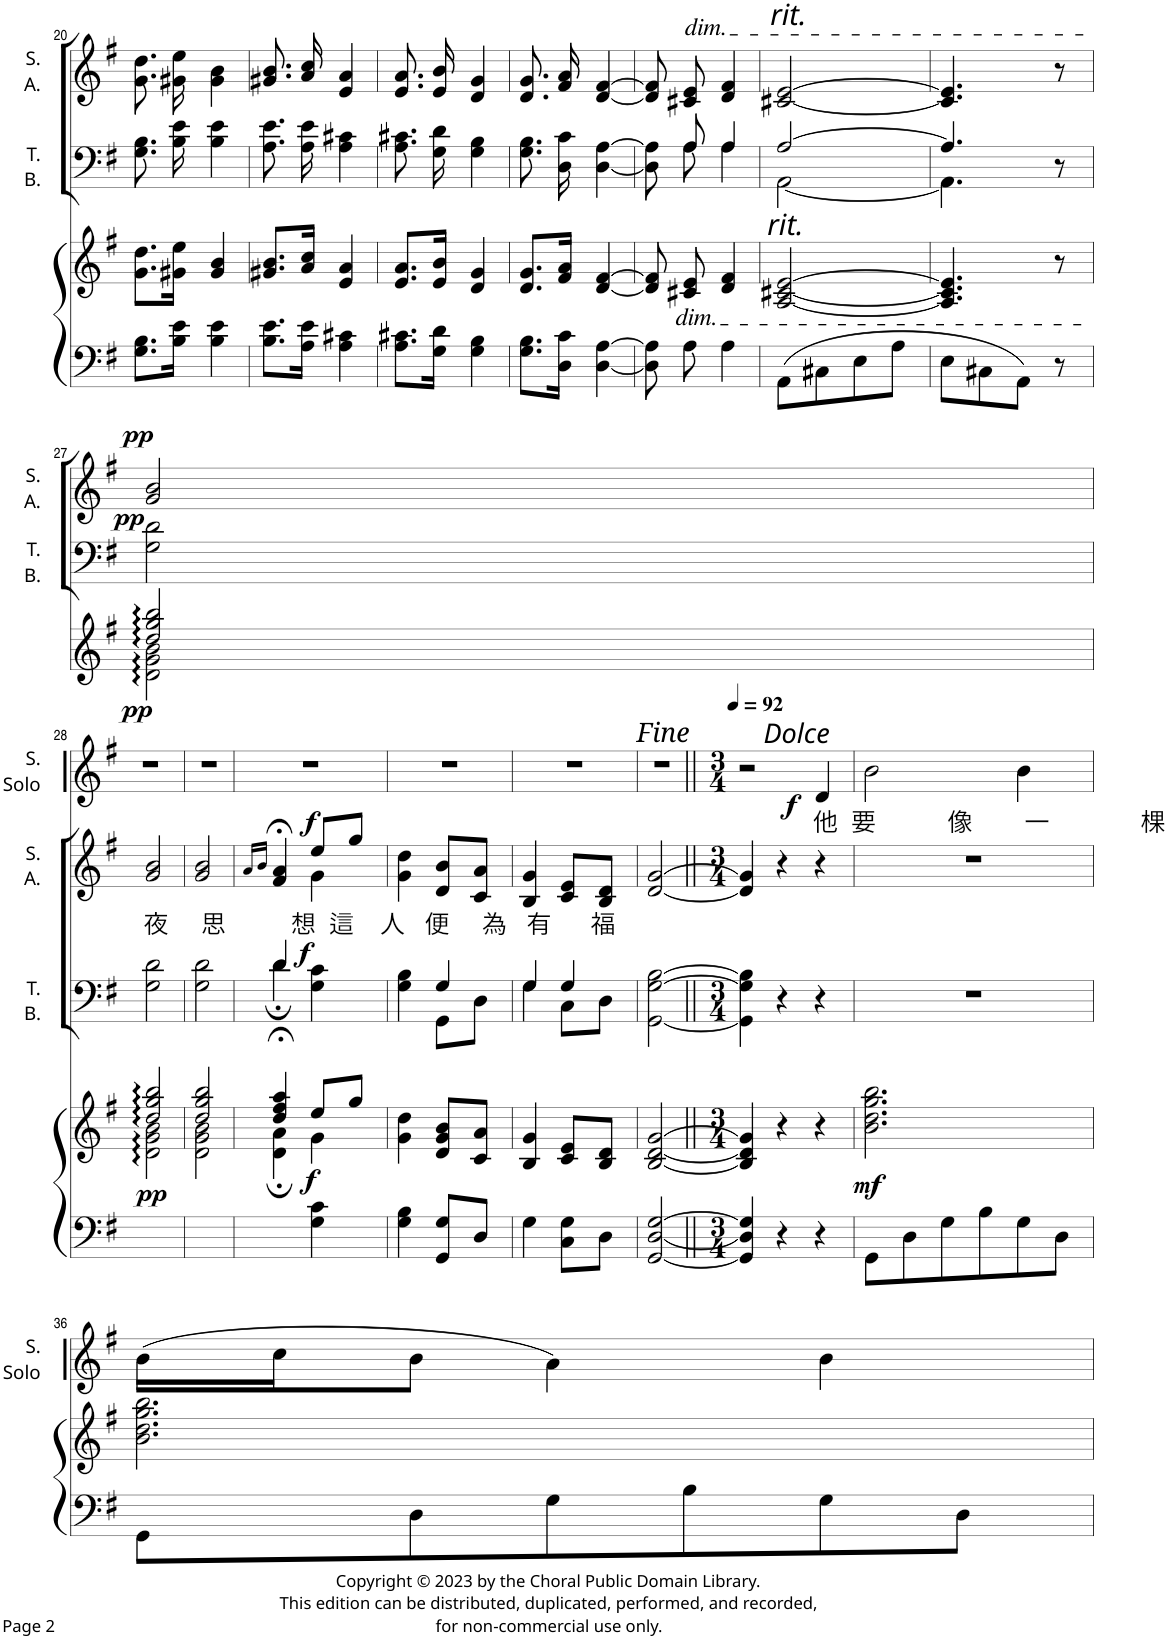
**kern	**kern	**dynam	**kern	**dynam	**kern	**dynam	**kern	**dynam
*part4	*part4	*part4	*part3	*part3	*part2	*part2	*part1	*part1
*staff5	*staff4	*staff4/5	*staff3	*staff3	*staff2	*staff2	*staff1	*staff1
*I"Piano	*	*	*I"T. B.	*	*I"S. A.	*	*I"Soprano Solo	*
*I'Pno	*	*	*I'T. B.	*	*I'S. A.	*	*I'S. Solo	*
!!LO:PB:g=z
*clefF4	*clefG2	*	*clefF4	*	*clefG2	*	*clefG2	*
*k[f#]	*k[f#]	*	*k[f#]	*	*k[f#]	*	*k[f#]	*
*M2/4	*M2/4	*	*M2/4	*	*M2/4	*	*M2/4	*
=20	=20	=20	=20	=20	=20	=20	=20	=20
8.G\ 8.B\L	8.g\ 8.dd\L	.	8.G\ 8.B\	.	8.g\ 8.dd\	.	2r	.
16B\ 16e\Jk	16g#X\ 16ee\Jk	.	16B\ 16e\	.	16g#X\ 16ee\	.	.	.
4B\ 4e\	4g#/ 4b/	.	4B\ 4e\	.	4g#\ 4b\	.	.	.
=21	=21	=21	=21	=21	=21	=21	=21	=21
8.B\ 8.e\L	8.g#X/ 8.b/L	.	8.A\ 8.e\	.	8.g#X/ 8.b/	.	2r	.
16A\ 16e\Jk	16a/ 16cc/Jk	.	16A\ 16e\	.	16a/ 16cc/	.	.	.
4A\ 4c#X\	4e/ 4a/	.	4A\ 4c#X\	.	4e/ 4a/	.	.	.
=22	=22	=22	=22	=22	=22	=22	=22	=22
8.A\ 8.c#X\L	8.e/ 8.a/L	.	8.A\ 8.c#X\	.	8.e/ 8.a/	.	2r	.
16G\ 16d\Jk	16e/ 16b/Jk	.	16G\ 16d\	.	16e/ 16b/	.	.	.
4G\ 4B\	4d/ 4g/	.	4G\ 4B\	.	4d/ 4g/	.	.	.
=23	=23	=23	=23	=23	=23	=23	=23	=23
8.G\ 8.B\L	8.d/ 8.g/L	.	8.G\ 8.B\	.	8.d/ 8.g/	.	2r	.
16D\ 16c\Jk	16f#/ 16a/Jk	.	16D\ 16c\	.	16f#/ 16a/	.	.	.
[4D\ [4A\	[4d/ [4f#/	.	[4D\ [4A\	.	[4d/ [4f#/	.	.	.
=24	=24	=24	=24	=24	=24	=24	=24	=24
*	*	*	*^	*	*	*	*	*
8D\] 8A\]	8d/] 8f#/]	.	8D\] 8A\]	8ryy	.	8d/] 8f#/]	.	2r	.
!	!	!	!	!	!	!LO:TX:a:i:t=dim.	!	!	!
!	!LO:TX:b:i:t=dim.	!	!	!	!	!	!	!	!
8A\	8c#X/ 8e/	.	8A/	8A\	.	8c#X/ 8e/	.	.	.
4A\	4d/ 4f#/	.	4A/	4A\	.	4d/ 4f#/	.	.	.
=25	=25	=25	=25	=25	=25	=25	=25	=25	=25
!	!	!	!	!	!	!LO:TX:a:i:t=rit.	!	!	!
!	!LO:TX:a:i:t=rit.	!	!	!	!	!	!	!	!
8AA\L	[2A/ [2c#X/ [2e/	.	[2A/	[2AA\	.	[2c#X/ [2e/	.	2r	.
8C#X\	.	.	.	.	.	.	.	.	.
8E\	.	.	.	.	.	.	.	.	.
8A\J	.	.	.	.	.	.	.	.	.
=26	=26	=26	=26	=26	=26	=26	=26	=26	=26
8E\L	4.A/] 4.c#/] 4.e/]	.	4.A/]	4.AA\]	.	4.c#/] 4.e/]	.	2r	.
8C#X\	.	.	.	.	.	.	.	.	.
8AA\J	.	.	.	.	.	.	.	.	.
8r	8r	.	8r	8ryy	.	8r	.	.	.
!!LO:LB:g=z
=27	=27	=27	=27	=27	=27	=27	=27	=27	=27
*	*^	*	*	*	*	*	*	*	*
!	!	!	!LO:DY:b	!	!	!LO:DY:a	!	!LO:DY:a	!	!
*	*	*	*	*v	*v	*	*	*	*	*
2ryy	2dd/ 2gg/ 2bb/	2d\ 2g\ 2b\	pp	2G\ 2d\	pp	2g/ 2b/	pp	2r	.
!!LO:LB:g=z
=28	=28	=28	=28	=28	=28	=28	=28	=28	=28
!	!	!	!	!	!	!LO:TX:b:t=夜     思          想  這    人   便     為   有      福	!	!	!
!	!	!	!LO:DY:b	!	!	!	!	!	!
2ryy	2dd/ 2gg/ 2bb/	2d\ 2g\ 2b\	pp	2G\ 2d\	.	2g/ 2b/	.	2r	.
=29	=29	=29	=29	=29	=29	=29	=29	=29	=29
2ryy	2dd/ 2gg/ 2bb/	2d\ 2g\ 2b\	.	2G\ 2d\	.	2g/ 2b/	.	2r	.
=30	=30	=30	=30	=30	=30	=30	=30	=30	=30
.	.	.	.	.	.	16qa/LL	.	.	.
.	.	.	.	.	.	16qb/JJ	.	.	.
*	*	*	*	*^	*	*^	*	*	*
4ryy	4dd/;< 4ff#/;< 4aa/;<	4d\; 4a\;	.	4d;/	4d\	.	4f#/;< 4a/;<	4ryy	.	2r	.
!	!	!	!LO:DY:b	!	!	!LO:DY:a	!	!	!LO:DY:a	!	!
4G\ 4c\	8ee/L	4g\	f	4G\ 4c\	4ryy	f	8ee/L	4g\	f	.	.
.	8gg/J	.	.	.	.	.	8gg/J	.	.	.	.
*	*v	*v	*	*	*	*	*v	*v	*	*	*
=31	=31	=31	=31	=31	=31	=31	=31	=31	=31
4G\ 4B\	4g\ 4dd\	.	4G\ 4B\	4ryy	.	4g\ 4dd\	.	2r	.
8GG/ 8G/L	8d/ 8g/ 8b/L	.	4G/	8GG\L	.	8d/ 8b/L	.	.	.
8D/J	8c/ 8a/J	.	.	8D\J	.	8c/ 8a/J	.	.	.
=32	=32	=32	=32	=32	=32	=32	=32	=32	=32
4G\	4B/ 4g/	.	4G/	4G\	.	4B/ 4g/	.	2r	.
8C\ 8G\L	8c/ 8e/L	.	4G/	8C\L	.	8c/ 8e/L	.	.	.
8D\J	8B/ 8d/J	.	.	8D\J	.	8B/ 8d/J	.	.	.
*	*	*	*v	*v	*	*	*	*	*
=33	=33	=33	=33	=33	=33	=33	=33	=33
[2GG/ [2D/ [2G/	[2B/ [2d/ [2g/	.	[2GG\ [2G\ [2B\	.	[2d/ [2g/	.	2r	.
!	!	!	!	!	!	!	!LO:TX:a:t=<i><font size="13"/>Fine</i>	!
=34||	=34||	=34||	=34||	=34||	=34||	=34||	=34||	=34||
*M3/4	*M3/4	*	*M3/4	*	*M3/4	*	*M3/4	*
*	*	*	*	*	*	*	*MM92	*
4GG/] 4D/] 4G/]	4B/] 4d/] 4g/]	.	4GG\] 4G\] 4B\]	.	4d/] 4g/]	.	2r	.
4r	4r	.	4r	.	4r	.	.	.
!	!	!	!	!	!	!	!LO:TX:a:i:t=Dolce	!
!	!	!	!	!	!	!	!LO:TX:b:t=他  要           像        一              棵	!
!	!	!	!	!	!	!	!	!LO:DY:b
4r	4r	.	4r	.	4r	.	4d/	f
=35	=35	=35	=35	=35	=35	=35	=35	=35
!	!	!LO:DY:b	!	!	!	!	!	!
8GG\L	2.b\ 2.dd\ 2.gg\ 2.bb\	mf	2.r	.	2.r	.	2b\	.
8D\	.	.	.	.	.	.	.	.
8G\	.	.	.	.	.	.	.	.
8B\	.	.	.	.	.	.	.	.
8G\	.	.	.	.	.	.	4b\	.
8D\J	.	.	.	.	.	.	.	.
!!LO:LB:g=z
=36	=36	=36	=36	=36	=36	=36	=36	=36
8GG\L	2.b\ 2.dd\ 2.gg\ 2.bb\	.	2.r	.	2.r	.	(16b\LL	.
.	.	.	.	.	.	.	16cc\J	.
8D\	.	.	.	.	.	.	8b\J	.
8G\	.	.	.	.	.	.	4a\)	.
8B\	.	.	.	.	.	.	.	.
8G\	.	.	.	.	.	.	4b\	.
8D\J	.	.	.	.	.	.	.	.
=	=	=	=	=	=	=	=	=
*-	*-	*-	*-	*-	*-	*-	*-	*-
